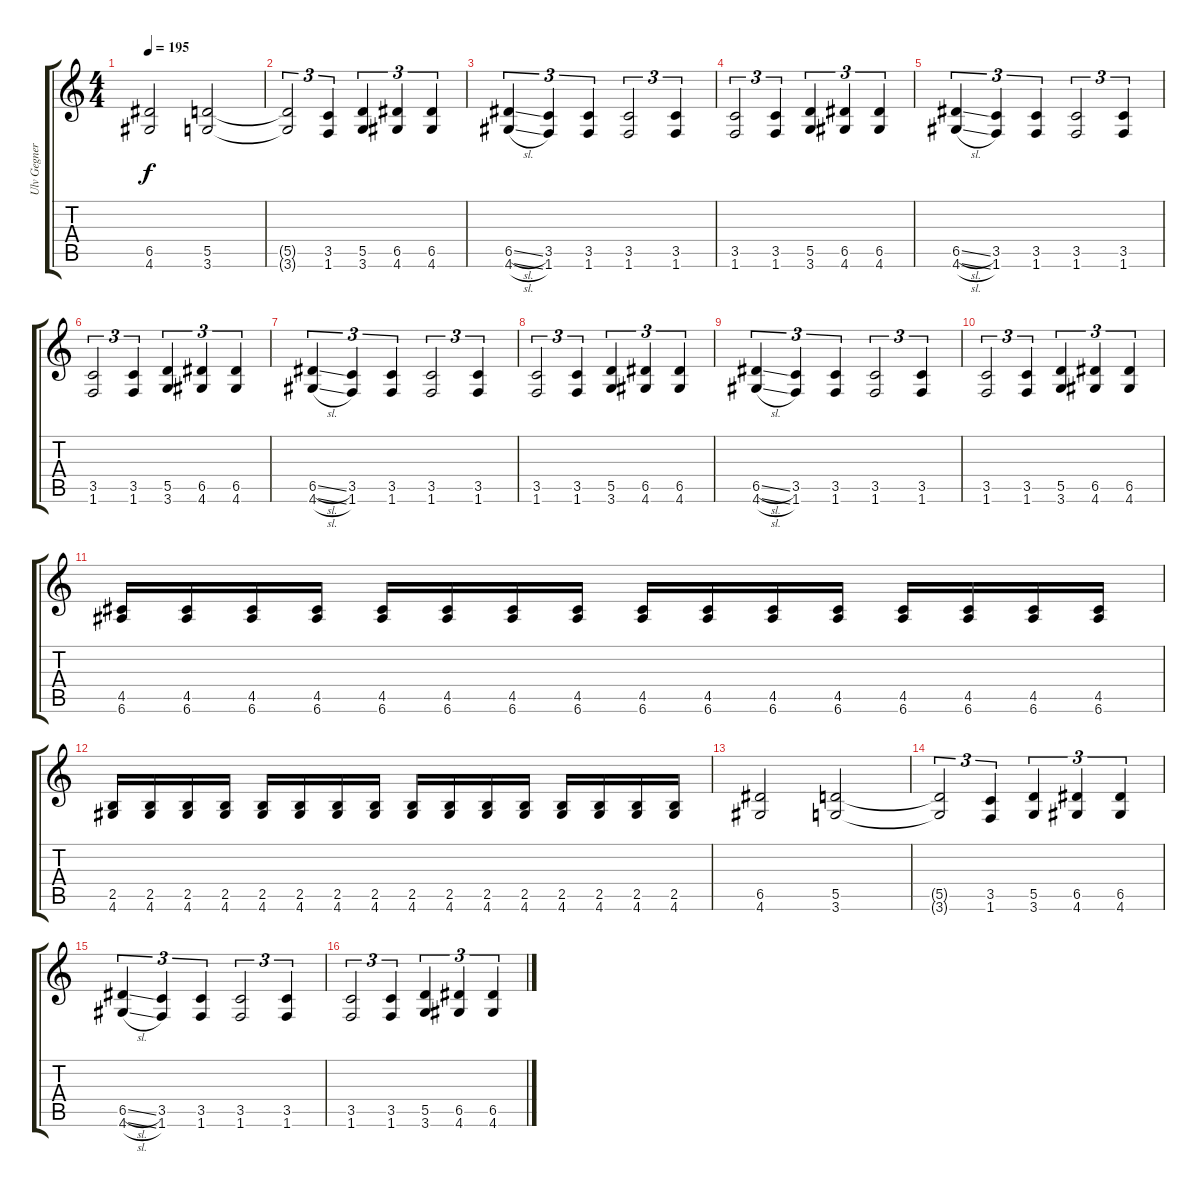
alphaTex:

\track ("Ulv Gegner" "Ulv Gegner") {instrument distortionguitar}
\staff {score tabs}
\tuning (E4 B3 G3 D3 A2 E2) {hide}
\ts (4 4)
\tempo 195
\clef g2
\ks c
(6.5 4.6).2{dy f} (5.5 3.6).2 |
(5.5{t} 3.6{t}).2{tu (3 2)} (3.5 1.6).4{tu (3 2)} (5.5 3.6).4{tu (3 2)} (6.5 4.6).4{tu (3 2)} (6.5 4.6).4{tu (3 2)} |
(6.5{sl} 4.6{sl}).4{tu (3 2)} (3.5 1.6).4{tu (3 2)} (3.5 1.6).4{tu (3 2)} (3.5 1.6).2{tu (3 2)} (3.5 1.6).4{tu (3 2)} |
(3.5 1.6).2{tu (3 2)} (3.5 1.6).4{tu (3 2)} (5.5 3.6).4{tu (3 2)} (6.5 4.6).4{tu (3 2)} (6.5 4.6).4{tu (3 2)} |
(6.5{sl} 4.6{sl}).4{tu (3 2)} (3.5 1.6).4{tu (3 2)} (3.5 1.6).4{tu (3 2)} (3.5 1.6).2{tu (3 2)} (3.5 1.6).4{tu (3 2)} |
(3.5 1.6).2{tu (3 2)} (3.5 1.6).4{tu (3 2)} (5.5 3.6).4{tu (3 2)} (6.5 4.6).4{tu (3 2)} (6.5 4.6).4{tu (3 2)} |
(6.5{sl} 4.6{sl}).4{tu (3 2)} (3.5 1.6).4{tu (3 2)} (3.5 1.6).4{tu (3 2)} (3.5 1.6).2{tu (3 2)} (3.5 1.6).4{tu (3 2)} |
(3.5 1.6).2{tu (3 2)} (3.5 1.6).4{tu (3 2)} (5.5 3.6).4{tu (3 2)} (6.5 4.6).4{tu (3 2)} (6.5 4.6).4{tu (3 2)} |
(6.5{sl} 4.6{sl}).4{tu (3 2)} (3.5 1.6).4{tu (3 2)} (3.5 1.6).4{tu (3 2)} (3.5 1.6).2{tu (3 2)} (3.5 1.6).4{tu (3 2)} |
(3.5 1.6).2{tu (3 2)} (3.5 1.6).4{tu (3 2)} (5.5 3.6).4{tu (3 2)} (6.5 4.6).4{tu (3 2)} (6.5 4.6).4{tu (3 2)} |
(4.5 6.6).16 (4.5 6.6).16 (4.5 6.6).16 (4.5 6.6).16 (4.5 6.6).16 (4.5 6.6).16 (4.5 6.6).16 (4.5 6.6).16 (4.5 6.6).16 (4.5 6.6).16 (4.5 6.6).16 (4.5 6.6).16 (4.5 6.6).16 (4.5 6.6).16 (4.5 6.6).16 (4.5 6.6).16 |
(2.5 4.6).16 (2.5 4.6).16 (2.5 4.6).16 (2.5 4.6).16 (2.5 4.6).16 (2.5 4.6).16 (2.5 4.6).16 (2.5 4.6).16 (2.5 4.6).16 (2.5 4.6).16 (2.5 4.6).16 (2.5 4.6).16 (2.5 4.6).16 (2.5 4.6).16 (2.5 4.6).16 (2.5 4.6).16 |
(6.5 4.6).2 (5.5 3.6).2 |
(5.5{t} 3.6{t}).2{tu (3 2)} (3.5 1.6).4{tu (3 2)} (5.5 3.6).4{tu (3 2)} (6.5 4.6).4{tu (3 2)} (6.5 4.6).4{tu (3 2)} |
(6.5{sl} 4.6{sl}).4{tu (3 2)} (3.5 1.6).4{tu (3 2)} (3.5 1.6).4{tu (3 2)} (3.5 1.6).2{tu (3 2)} (3.5 1.6).4{tu (3 2)} |
(3.5 1.6).2{tu (3 2)} (3.5 1.6).4{tu (3 2)} (5.5 3.6).4{tu (3 2)} (6.5 4.6).4{tu (3 2)} (6.5 4.6).4{tu (3 2)}
